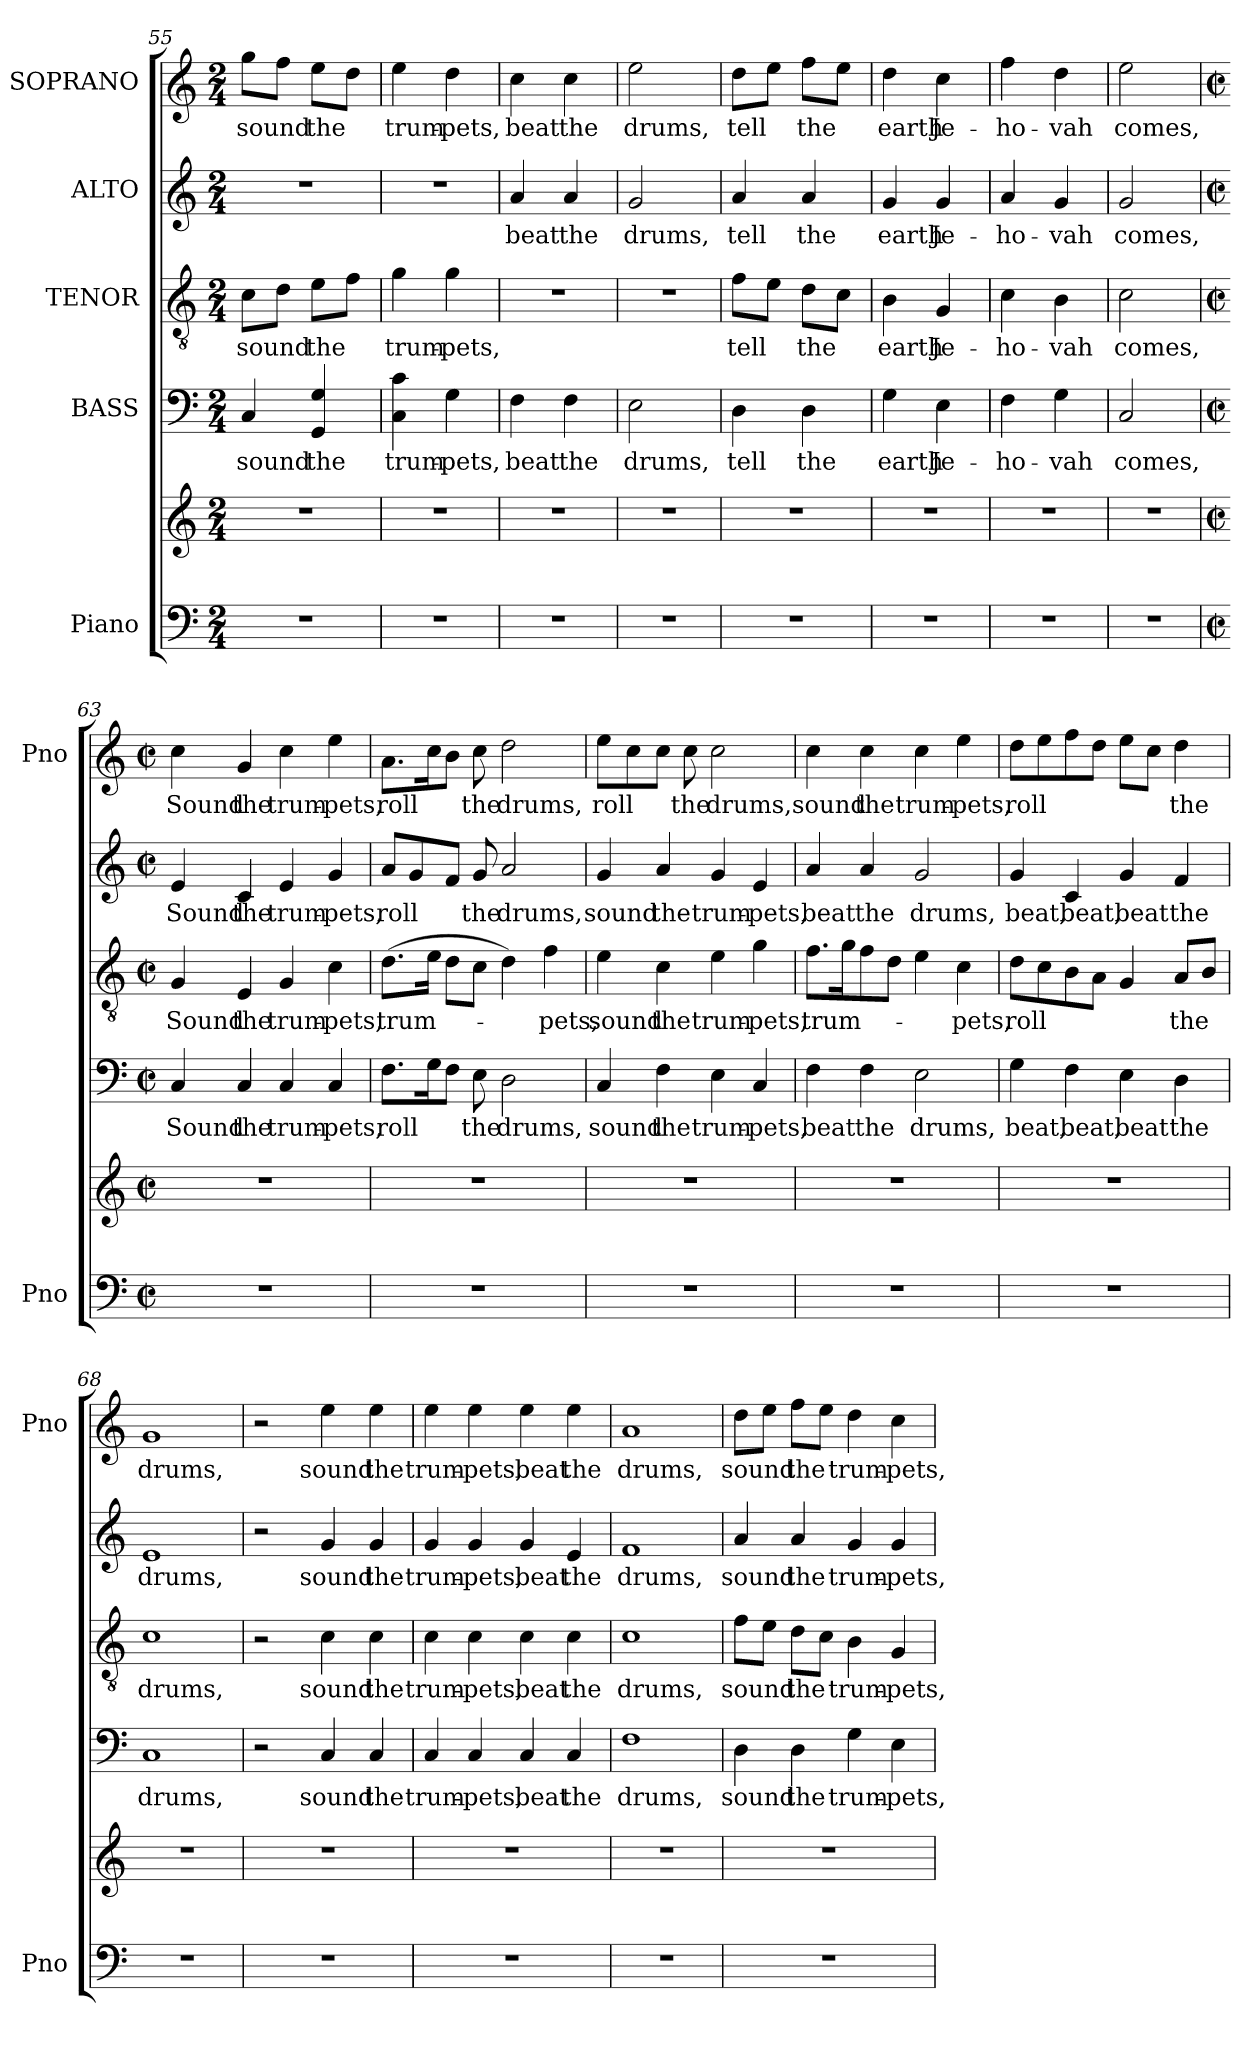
**kern	**kern	**kern	**text	**kern	**text	**kern	**text	**kern	**text
*part5	*part5	*part4	*part4	*part3	*part3	*part2	*part2	*part1	*part1
*staff6	*staff5	*staff4	*staff4	*staff3	*staff3	*staff2	*staff2	*staff1	*staff1
*I"Piano	*	*I"BASS	*	*I"TENOR	*	*I"ALTO	*	*I"SOPRANO	*
*I'Pno	*	*	*	*	*	*	*	*I'Pno	*
*clefF4	*clefG2	*clefF4	*	*clefGv2	*	*clefG2	*	*clefG2	*
*k[]	*k[]	*k[]	*	*k[]	*	*k[]	*	*k[]	*
*C:	*C:	*C:	*	*C:	*	*C:	*	*C:	*
*M2/4	*M2/4	*M2/4	*	*M2/4	*	*M2/4	*	*M2/4	*
=55	=55	=55	=55	=55	=55	=55	=55	=55	=55
2r	2r	4C/	sound	8c\L	sound	2r	.	8gg\L	sound
.	.	.	.	8d\J	.	.	.	8ff\J	.
.	.	4GG/ 4G/	the	8e\L	the	.	.	8ee\L	the
.	.	.	.	8f\J	.	.	.	8dd\J	.
=56	=56	=56	=56	=56	=56	=56	=56	=56	=56
2r	2r	4C\ 4c\	trum-	4g\	trum-	2r	.	4ee\	trum-
.	.	4G\	-pets,	4g\	-pets,	.	.	4dd\	-pets,
=57	=57	=57	=57	=57	=57	=57	=57	=57	=57
2r	2r	4F\	beat	2r	.	4a/	beat	4cc\	beat
.	.	4F\	the	.	.	4a/	the	4cc\	the
!!LO:LB:g=z
=58	=58	=58	=58	=58	=58	=58	=58	=58	=58
2r	2r	2E\	drums,	2r	.	2g/	drums,	2ee\	drums,
=59	=59	=59	=59	=59	=59	=59	=59	=59	=59
2r	2r	4D\	tell	8f\L	tell	4a/	tell	8dd\L	tell
.	.	.	.	8e\J	.	.	.	8ee\J	.
.	.	4D\	the	8d\L	the	4a/	the	8ff\L	the
.	.	.	.	8c\J	.	.	.	8ee\J	.
=60	=60	=60	=60	=60	=60	=60	=60	=60	=60
2r	2r	4G\	earth	4B\	earth	4g/	earth	4dd\	earth
.	.	4E\	Je-	4G/	Je-	4g/	Je-	4cc\	Je-
=61	=61	=61	=61	=61	=61	=61	=61	=61	=61
2r	2r	4F\	-ho-	4c\	-ho-	4a/	-ho-	4ff\	-ho-
.	.	4G\	-vah	4B\	-vah	4g/	-vah	4dd\	-vah
=62	=62	=62	=62	=62	=62	=62	=62	=62	=62
2r	2r	2C/	comes,	2c\	comes,	2g/	comes,	2ee\	comes,
=63	=63	=63	=63	=63	=63	=63	=63	=63	=63
*M2/2	*M2/2	*M2/2	*	*M2/2	*	*M2/2	*	*M2/2	*
*met(c|)	*met(c|)	*met(c|)	*	*met(c|)	*	*met(c|)	*	*met(c|)	*
1r	1r	4C/	Sound	4G/	Sound	4e/	Sound	4cc\	Sound
.	.	4C/	the	4E/	the	4c/	the	4g/	the
.	.	4C/	trum-	4G/	trum-	4e/	trum-	4cc\	trum-
.	.	4C/	-pets,	4c\	-pets,	4g/	-pets,	4ee\	-pets,
=64	=64	=64	=64	=64	=64	=64	=64	=64	=64
1r	1r	8.F\L	roll	(8.d\L	trum-	8a/L	roll	8.a\L	roll
.	.	.	.	.	.	8g/	.	.	.
.	.	16G\k	.	16e\Jk	.	.	.	16cc\k	.
.	.	8F\J	.	8d\L	.	8f/J	.	8b\J	.
.	.	8E\	the	8c\J	.	8g/	the	8cc\	the
.	.	2D\	drums,	4d\)	.	2a/	drums,	2dd\	drums,
.	.	.	.	4f\	-pets,	.	.	.	.
!!LO:PB:g=z
=65	=65	=65	=65	=65	=65	=65	=65	=65	=65
1r	1r	4C/	sound	4e\	sound	4g/	sound	8ee\L	roll
.	.	.	.	.	.	.	.	8cc\	.
.	.	4F\	the	4c\	the	4a/	the	8cc\J	.
.	.	.	.	.	.	.	.	8cc\	the
.	.	4E\	trum-	4e\	trum-	4g/	trum-	2cc\	drums,
.	.	4C/	-pets,	4g\	-pets,	4e/	-pets,	.	.
=66	=66	=66	=66	=66	=66	=66	=66	=66	=66
1r	1r	4F\	beat	8.f\L	trum-	4a/	beat	4cc\	sound
.	.	.	.	16g\k	.	.	.	.	.
.	.	4F\	the	8f\	.	4a/	the	4cc\	the
.	.	.	.	8d\J	.	.	.	.	.
.	.	2E\	drums,	4e\	.	2g/	drums,	4cc\	trum-
.	.	.	.	4c\	-pets,	.	.	4ee\	-pets,
=67	=67	=67	=67	=67	=67	=67	=67	=67	=67
1r	1r	4G\	beat,	8d\L	roll	4g/	beat,	8dd\L	roll
.	.	.	.	8c\	.	.	.	8ee\	.
.	.	4F\	beat,	8B\	.	4c/	beat,	8ff\	.
.	.	.	.	8A\J	.	.	.	8dd\J	.
.	.	4E\	beat	4G/	.	4g/	beat	8ee\L	.
.	.	.	.	.	.	.	.	8cc\J	.
.	.	4D\	the	8A/L	the	4f/	the	4dd\	the
.	.	.	.	8B/J	.	.	.	.	.
=68	=68	=68	=68	=68	=68	=68	=68	=68	=68
1r	1r	1C	drums,	1c	drums,	1e	drums,	1g	drums,
=69	=69	=69	=69	=69	=69	=69	=69	=69	=69
1r	1r	2r	.	2r	.	2r	.	2r	.
.	.	4C/	sound	4c\	sound	4g/	sound	4ee\	sound
.	.	4C/	the	4c\	the	4g/	the	4ee\	the
=70	=70	=70	=70	=70	=70	=70	=70	=70	=70
1r	1r	4C/	trum-	4c\	trum-	4g/	trum-	4ee\	trum-
.	.	4C/	-pets,	4c\	-pets,	4g/	-pets,	4ee\	-pets,
.	.	4C/	beat	4c\	beat	4g/	beat	4ee\	beat
.	.	4C/	the	4c\	the	4e/	the	4ee\	the
!!LO:LB:g=z
=71	=71	=71	=71	=71	=71	=71	=71	=71	=71
1r	1r	1F	drums,	1c	drums,	1f	drums,	1a	drums,
=72	=72	=72	=72	=72	=72	=72	=72	=72	=72
1r	1r	4D\	sound	8f\L	sound	4a/	sound	8dd\L	sound
.	.	.	.	8e\J	.	.	.	8ee\J	.
.	.	4D\	the	8d\L	the	4a/	the	8ff\L	the
.	.	.	.	8c\J	.	.	.	8ee\J	.
.	.	4G\	trum-	4B\	trum-	4g/	trum-	4dd\	trum-
.	.	4E\	-pets,	4G/	-pets,	4g/	-pets,	4cc\	-pets,
=	=	=	=	=	=	=	=	=	=
*-	*-	*-	*-	*-	*-	*-	*-	*-	*-
